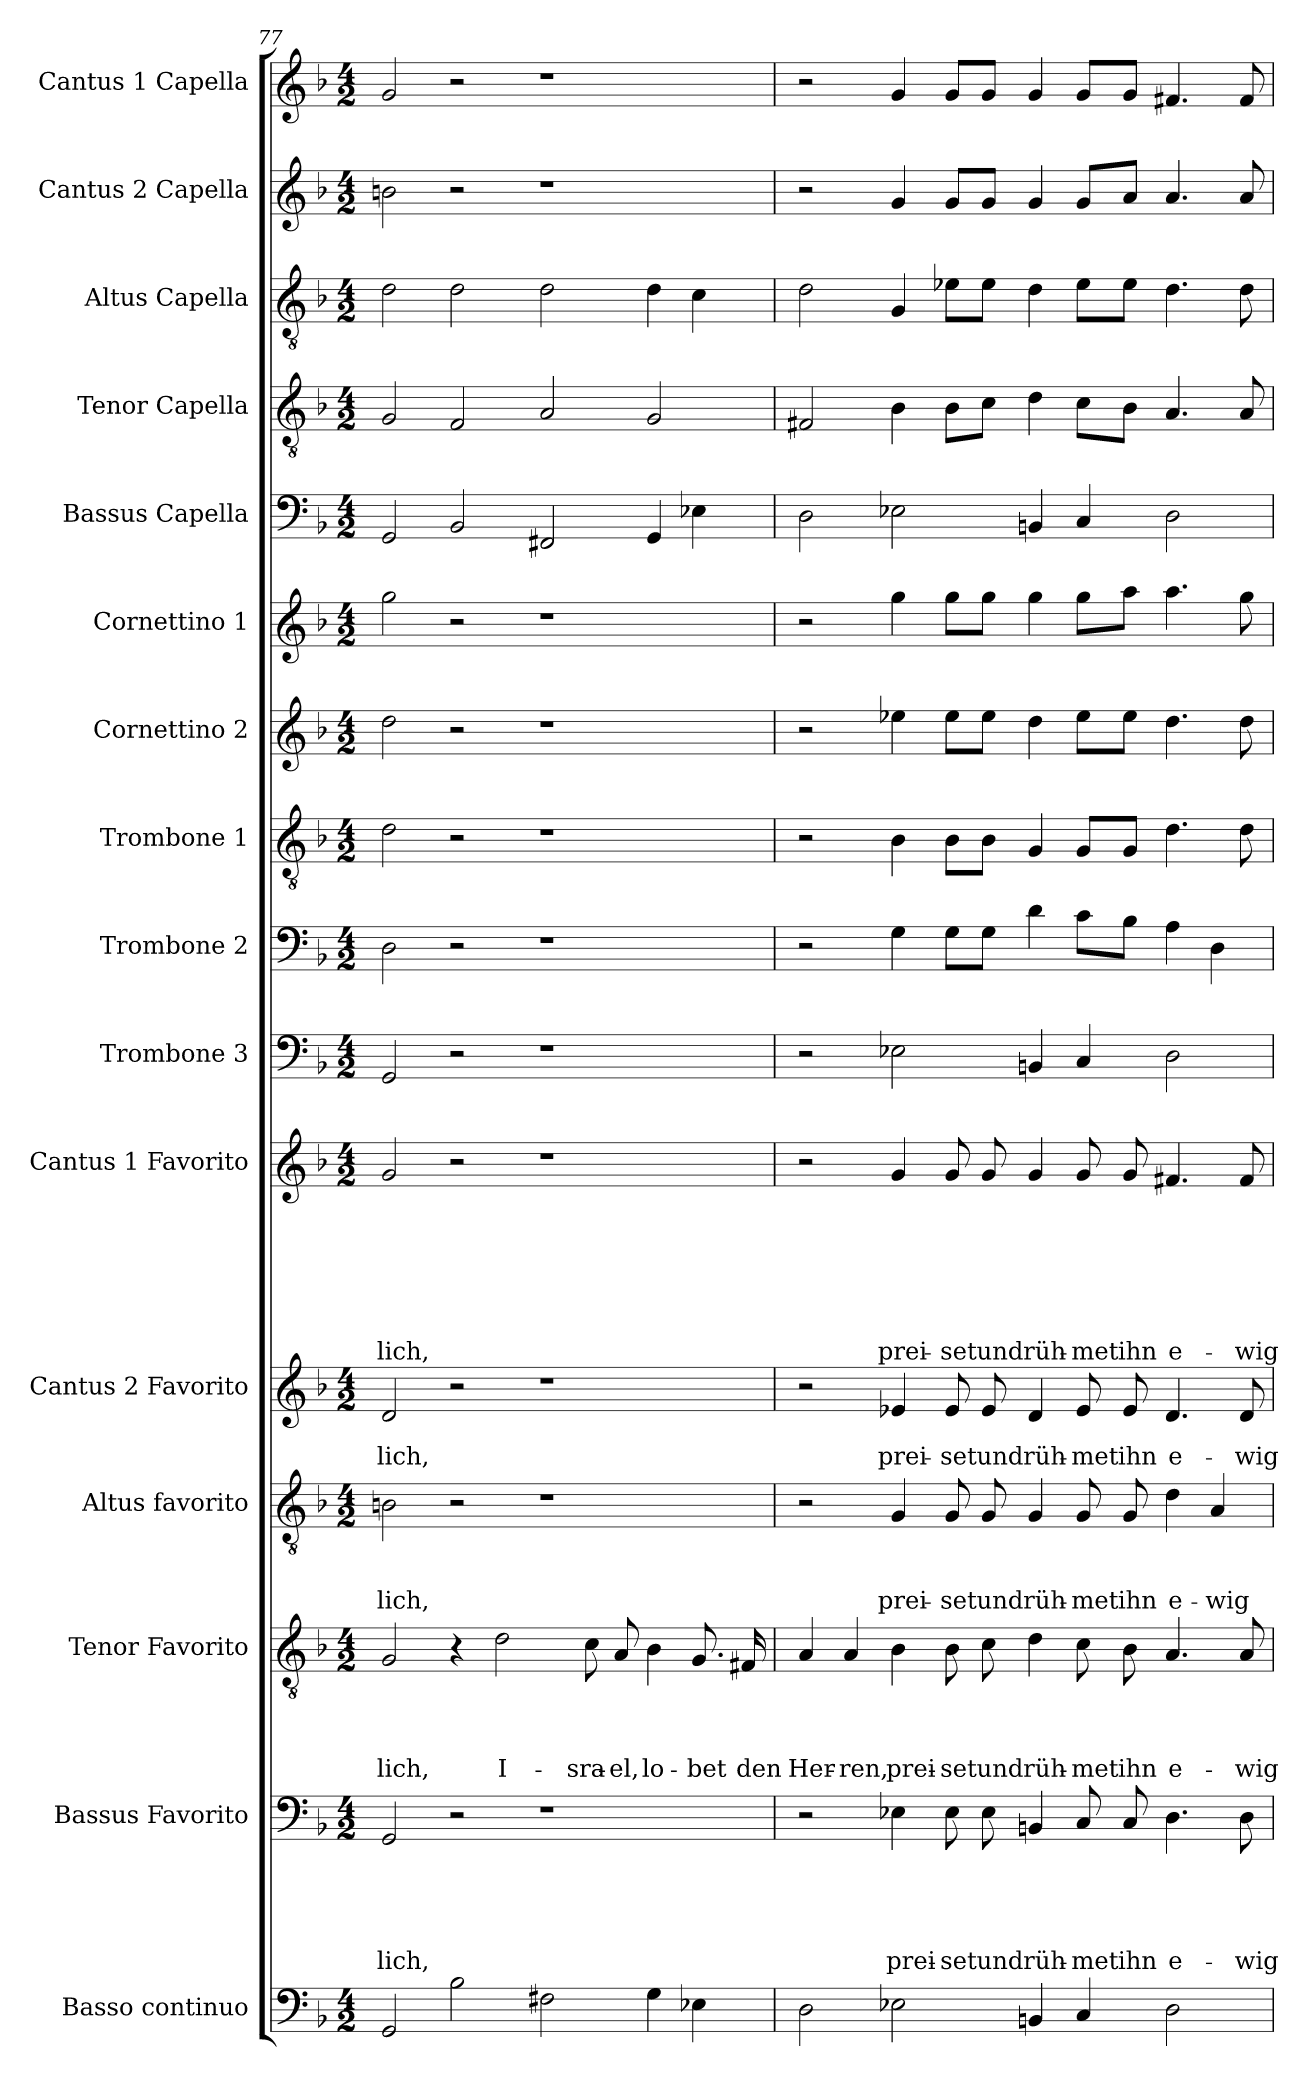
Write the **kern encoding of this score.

**kern	**kern	**text	**text	**text	**text	**text	**kern	**text	**text	**text	**text	**kern	**text	**text	**text	**kern	**text	**text	**kern	**text	**text	**text	**text	**text	**text	**text	**kern	**kern	**kern	**kern	**kern	**kern	**kern	**kern	**kern	**kern
*part16	*part15	*part15	*part15	*part15	*part15	*part15	*part14	*part14	*part14	*part14	*part14	*part13	*part13	*part13	*part13	*part12	*part12	*part12	*part11	*part11	*part11	*part11	*part11	*part11	*part11	*part11	*part10	*part9	*part8	*part7	*part6	*part5	*part4	*part3	*part2	*part1
*staff16	*staff15	*staff15	*staff15	*staff15	*staff15	*staff15	*staff14	*staff14	*staff14	*staff14	*staff14	*staff13	*staff13	*staff13	*staff13	*staff12	*staff12	*staff12	*staff11	*staff11	*staff11	*staff11	*staff11	*staff11	*staff11	*staff11	*staff10	*staff9	*staff8	*staff7	*staff6	*staff5	*staff4	*staff3	*staff2	*staff1
*I"Basso continuo	*I"Bassus Favorito	*	*	*	*	*	*I"Tenor Favorito	*	*	*	*	*I"Altus favorito	*	*	*	*I"Cantus 2 Favorito	*	*	*I"Cantus 1 Favorito	*	*	*	*	*	*	*	*I"Trombone 3	*I"Trombone 2	*I"Trombone 1	*I"Cornettino 2	*I"Cornettino 1	*I"Bassus Capella	*I"Tenor Capella	*I"Altus Capella	*I"Cantus 2 Capella	*I"Cantus 1 Capella
!!LO:PB:g=z
*clefF4	*clefF4	*	*	*	*	*	*clefGv2	*	*	*	*	*clefGv2	*	*	*	*clefG2	*	*	*clefG2	*	*	*	*	*	*	*	*clefF4	*clefF4	*clefGv2	*clefG2	*clefG2	*clefF4	*clefGv2	*clefGv2	*clefG2	*clefG2
*k[b-]	*k[b-]	*	*	*	*	*	*k[b-]	*	*	*	*	*k[b-]	*	*	*	*k[b-]	*	*	*k[b-]	*	*	*	*	*	*	*	*k[b-]	*k[b-]	*k[b-]	*k[b-]	*k[b-]	*k[b-]	*k[b-]	*k[b-]	*k[b-]	*k[b-]
*F:	*F:	*	*	*	*	*	*F:	*	*	*	*	*F:	*	*	*	*F:	*	*	*F:	*	*	*	*	*	*	*	*F:	*F:	*F:	*F:	*F:	*F:	*F:	*F:	*F:	*F:
*M4/2	*M4/2	*	*	*	*	*	*M4/2	*	*	*	*	*M4/2	*	*	*	*M4/2	*	*	*M4/2	*	*	*	*	*	*	*	*M4/2	*M4/2	*M4/2	*M4/2	*M4/2	*M4/2	*M4/2	*M4/2	*M4/2	*M4/2
=77	=77	=77	=77	=77	=77	=77	=77	=77	=77	=77	=77	=77	=77	=77	=77	=77	=77	=77	=77	=77	=77	=77	=77	=77	=77	=77	=77	=77	=77	=77	=77	=77	=77	=77	=77	=77
!	!	!	!	!	!	!LO:LY:b	!	!	!	!	!LO:LY:b	!	!	!	!LO:LY:b	!	!	!LO:LY:b	!	!	!	!	!	!	!	!LO:LY:b	!	!	!	!	!	!	!	!	!	!
2GG/	2GG/	.	.	.	.	-lich,	2G/	.	.	.	-lich,	2Bn\	.	.	-lich,	2d/	.	-lich,	2g/	.	.	.	.	.	.	-lich,	2GG/	2D\	2d\	2dd\	2gg\	2GG/	2G/	2d\	2bn\	2g/
2B-\	2r	.	.	.	.	.	4r	.	.	.	.	2r	.	.	.	2r	.	.	2r	.	.	.	.	.	.	.	2r	2r	2r	2r	2r	2BB-/	2F/	2d\	2r	2r
!	!	!	!	!	!	!	!	!	!	!	!LO:LY:b	!	!	!	!	!	!	!	!	!	!	!	!	!	!	!	!	!	!	!	!	!	!	!	!	!
.	.	.	.	.	.	.	2d\	.	.	.	I-	.	.	.	.	.	.	.	.	.	.	.	.	.	.	.	.	.	.	.	.	.	.	.	.	.
2F#X\	1r	.	.	.	.	.	.	.	.	.	.	1r	.	.	.	1r	.	.	1r	.	.	.	.	.	.	.	1r	1r	1r	1r	1r	2FF#X/	2A/	2d\	1r	1r
!	!	!	!	!	!	!	!	!	!	!	!LO:LY:b	!	!	!	!	!	!	!	!	!	!	!	!	!	!	!	!	!	!	!	!	!	!	!	!	!
.	.	.	.	.	.	.	8c\	.	.	.	-sra-	.	.	.	.	.	.	.	.	.	.	.	.	.	.	.	.	.	.	.	.	.	.	.	.	.
!	!	!	!	!	!	!	!	!	!	!	!LO:LY:b	!	!	!	!	!	!	!	!	!	!	!	!	!	!	!	!	!	!	!	!	!	!	!	!	!
.	.	.	.	.	.	.	8A/	.	.	.	-el,	.	.	.	.	.	.	.	.	.	.	.	.	.	.	.	.	.	.	.	.	.	.	.	.	.
!	!	!	!	!	!	!	!	!	!	!	!LO:LY:b	!	!	!	!	!	!	!	!	!	!	!	!	!	!	!	!	!	!	!	!	!	!	!	!	!
4G\	.	.	.	.	.	.	4B-\	.	.	.	lo-	.	.	.	.	.	.	.	.	.	.	.	.	.	.	.	.	.	.	.	.	4GG/	2G/	4d\	.	.
!	!	!	!	!	!	!	!	!	!	!	!LO:LY:b	!	!	!	!	!	!	!	!	!	!	!	!	!	!	!	!	!	!	!	!	!	!	!	!	!
4E-X\	.	.	.	.	.	.	8.G/	.	.	.	-bet	.	.	.	.	.	.	.	.	.	.	.	.	.	.	.	.	.	.	.	.	4E-X\	.	4c\	.	.
!	!	!	!	!	!	!	!	!	!	!	!LO:LY:b	!	!	!	!	!	!	!	!	!	!	!	!	!	!	!	!	!	!	!	!	!	!	!	!	!
.	.	.	.	.	.	.	16F#X/	.	.	.	den	.	.	.	.	.	.	.	.	.	.	.	.	.	.	.	.	.	.	.	.	.	.	.	.	.
=78	=78	=78	=78	=78	=78	=78	=78	=78	=78	=78	=78	=78	=78	=78	=78	=78	=78	=78	=78	=78	=78	=78	=78	=78	=78	=78	=78	=78	=78	=78	=78	=78	=78	=78	=78	=78
!	!	!	!	!	!	!	!	!	!	!	!LO:LY:b	!	!	!	!	!	!	!	!	!	!	!	!	!	!	!	!	!	!	!	!	!	!	!	!	!
2D\	2r	.	.	.	.	.	4A/	.	.	.	Her-	2r	.	.	.	2r	.	.	2r	.	.	.	.	.	.	.	2r	2r	2r	2r	2r	2D\	2F#X/	2d\	2r	2r
!	!	!	!	!	!	!	!	!	!	!	!LO:LY:b	!	!	!	!	!	!	!	!	!	!	!	!	!	!	!	!	!	!	!	!	!	!	!	!	!
.	.	.	.	.	.	.	4A/	.	.	.	-ren,	.	.	.	.	.	.	.	.	.	.	.	.	.	.	.	.	.	.	.	.	.	.	.	.	.
!	!	!	!	!	!	!LO:LY:b	!	!	!	!	!LO:LY:b	!	!	!	!LO:LY:b	!	!	!LO:LY:b	!	!	!	!	!	!	!	!LO:LY:b	!	!	!	!	!	!	!	!	!	!
2E-X\	4E-X\	.	.	.	.	prei-	4B-\	.	.	.	prei-	4G/	.	.	prei-	4e-X/	.	prei-	4g/	.	.	.	.	.	.	prei-	2E-X\	4G\	4B-\	4ee-X\	4gg\	2E-X\	4B-\	4G/	4g/	4g/
!	!	!	!	!	!	!LO:LY:b	!	!	!	!	!LO:LY:b	!	!	!	!LO:LY:b	!	!	!LO:LY:b	!	!	!	!	!	!	!	!LO:LY:b	!	!	!	!	!	!	!	!	!	!
.	8E-\	.	.	.	.	-set	8B-\	.	.	.	-set	8G/	.	.	-set	8e-/	.	-set	8g/	.	.	.	.	.	.	-set	.	8G\L	8B-\L	8ee-\L	8gg\L	.	8B-\L	8e-X\L	8g/L	8g/L
!	!	!	!	!	!	!LO:LY:b	!	!	!	!	!LO:LY:b	!	!	!	!LO:LY:b	!	!	!LO:LY:b	!	!	!	!	!	!	!	!LO:LY:b	!	!	!	!	!	!	!	!	!	!
.	8E-\	.	.	.	.	und	8c\	.	.	.	und	8G/	.	.	und	8e-/	.	und	8g/	.	.	.	.	.	.	und	.	8G\J	8B-\J	8ee-\J	8gg\J	.	8c\J	8e-\J	8g/J	8g/J
!	!	!	!	!	!	!LO:LY:b	!	!	!	!	!LO:LY:b	!	!	!	!LO:LY:b	!	!	!LO:LY:b	!	!	!	!	!	!	!	!LO:LY:b	!	!	!	!	!	!	!	!	!	!
4BBn/	4BBn/	.	.	.	.	rüh-	4d\	.	.	.	rüh-	4G/	.	.	rüh-	4d/	.	rüh-	4g/	.	.	.	.	.	.	rüh-	4BBn/	4d\	4G/	4dd\	4gg\	4BBn/	4d\	4d\	4g/	4g/
!	!	!	!	!	!	!LO:LY:b	!	!	!	!	!LO:LY:b	!	!	!	!LO:LY:b	!	!	!LO:LY:b	!	!	!	!	!	!	!	!LO:LY:b	!	!	!	!	!	!	!	!	!	!
4C/	8C/	.	.	.	.	-met	8c\	.	.	.	-met	8G/	.	.	-met	8e-/	.	-met	8g/	.	.	.	.	.	.	-met	4C/	8c\L	8G/L	8ee-\L	8gg\L	4C/	8c\L	8e-\L	8g/L	8g/L
!	!	!	!	!	!	!LO:LY:b	!	!	!	!	!LO:LY:b	!	!	!	!LO:LY:b	!	!	!LO:LY:b	!	!	!	!	!	!	!	!LO:LY:b	!	!	!	!	!	!	!	!	!	!
.	8C/	.	.	.	.	ihn	8B-\	.	.	.	ihn	8G/	.	.	ihn	8e-/	.	ihn	8g/	.	.	.	.	.	.	ihn	.	8B-\J	8G/J	8ee-\J	8aa\J	.	8B-\J	8e-\J	8a/J	8g/J
!	!	!	!	!	!	!LO:LY:b	!	!	!	!	!LO:LY:b	!	!	!	!LO:LY:b	!	!	!LO:LY:b	!	!	!	!	!	!	!	!LO:LY:b	!	!	!	!	!	!	!	!	!	!
2D\	4.D\	.	.	.	.	e-	4.A/	.	.	.	e-	4d\	.	.	e-	4.d/	.	e-	4.f#X/	.	.	.	.	.	.	e-	2D\	4A\	4.d\	4.dd\	4.aa\	2D\	4.A/	4.d\	4.a/	4.f#X/
!	!	!	!	!	!	!	!	!	!	!	!	!	!	!	!LO:LY:b	!	!	!	!	!	!	!	!	!	!	!	!	!	!	!	!	!	!	!	!	!
.	.	.	.	.	.	.	.	.	.	.	.	4A/	.	.	-wig-	.	.	.	.	.	.	.	.	.	.	.	.	4D\	.	.	.	.	.	.	.	.
!	!	!	!	!	!	!LO:LY:b	!	!	!	!	!LO:LY:b	!	!	!	!	!	!	!LO:LY:b	!	!	!	!	!	!	!	!LO:LY:b	!	!	!	!	!	!	!	!	!	!
.	8D\	.	.	.	.	-wig-	8A/	.	.	.	-wig-	.	.	.	.	8d/	.	-wig-	8f#/	.	.	.	.	.	.	-wig-	.	.	8d\	8dd\	8gg\	.	8A/	8d\	8a/	8f#/
=	=	=	=	=	=	=	=	=	=	=	=	=	=	=	=	=	=	=	=	=	=	=	=	=	=	=	=	=	=	=	=	=	=	=	=	=
*-	*-	*-	*-	*-	*-	*-	*-	*-	*-	*-	*-	*-	*-	*-	*-	*-	*-	*-	*-	*-	*-	*-	*-	*-	*-	*-	*-	*-	*-	*-	*-	*-	*-	*-	*-	*-
